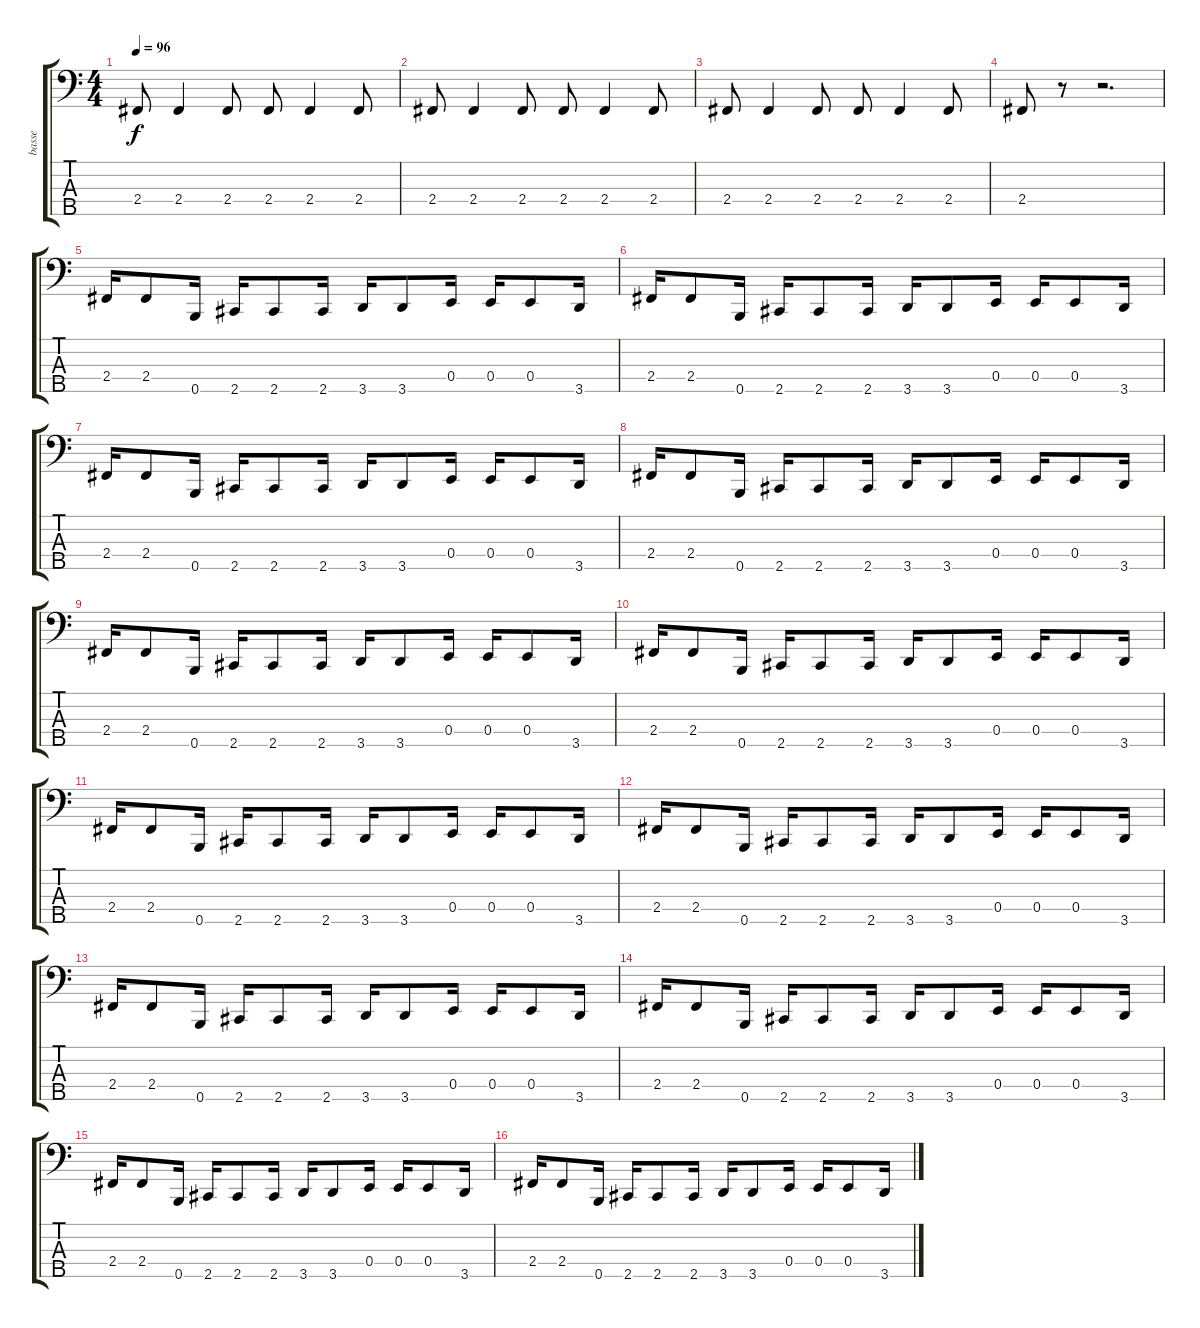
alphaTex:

\track ("basse" "basse") {instrument electricbassfinger}
\staff {score tabs}
\tuning (G2 D2 A1 E1 B0) {hide}
\ts (4 4)
\tempo 96
\clef f4
\ks c
2.4.8{dy f} 2.4.4 2.4.8 2.4.8 2.4.4 2.4.8 |
2.4.8 2.4.4 2.4.8 2.4.8 2.4.4 2.4.8 |
2.4.8 2.4.4 2.4.8 2.4.8 2.4.4 2.4.8 |
2.4.8 r.8 r.2{d} |
2.4.16 2.4.8 0.5.16 2.5.16 2.5.8 2.5.16 3.5.16 3.5.8 0.4.16 0.4.16 0.4.8 3.5.16 |
2.4.16 2.4.8 0.5.16 2.5.16 2.5.8 2.5.16 3.5.16 3.5.8 0.4.16 0.4.16 0.4.8 3.5.16 |
2.4.16 2.4.8 0.5.16 2.5.16 2.5.8 2.5.16 3.5.16 3.5.8 0.4.16 0.4.16 0.4.8 3.5.16 |
2.4.16 2.4.8 0.5.16 2.5.16 2.5.8 2.5.16 3.5.16 3.5.8 0.4.16 0.4.16 0.4.8 3.5.16 |
2.4.16 2.4.8 0.5.16 2.5.16 2.5.8 2.5.16 3.5.16 3.5.8 0.4.16 0.4.16 0.4.8 3.5.16 |
2.4.16 2.4.8 0.5.16 2.5.16 2.5.8 2.5.16 3.5.16 3.5.8 0.4.16 0.4.16 0.4.8 3.5.16 |
2.4.16 2.4.8 0.5.16 2.5.16 2.5.8 2.5.16 3.5.16 3.5.8 0.4.16 0.4.16 0.4.8 3.5.16 |
2.4.16 2.4.8 0.5.16 2.5.16 2.5.8 2.5.16 3.5.16 3.5.8 0.4.16 0.4.16 0.4.8 3.5.16 |
2.4.16 2.4.8 0.5.16 2.5.16 2.5.8 2.5.16 3.5.16 3.5.8 0.4.16 0.4.16 0.4.8 3.5.16 |
2.4.16 2.4.8 0.5.16 2.5.16 2.5.8 2.5.16 3.5.16 3.5.8 0.4.16 0.4.16 0.4.8 3.5.16 |
2.4.16 2.4.8 0.5.16 2.5.16 2.5.8 2.5.16 3.5.16 3.5.8 0.4.16 0.4.16 0.4.8 3.5.16 |
2.4.16 2.4.8 0.5.16 2.5.16 2.5.8 2.5.16 3.5.16 3.5.8 0.4.16 0.4.16 0.4.8 3.5.16
